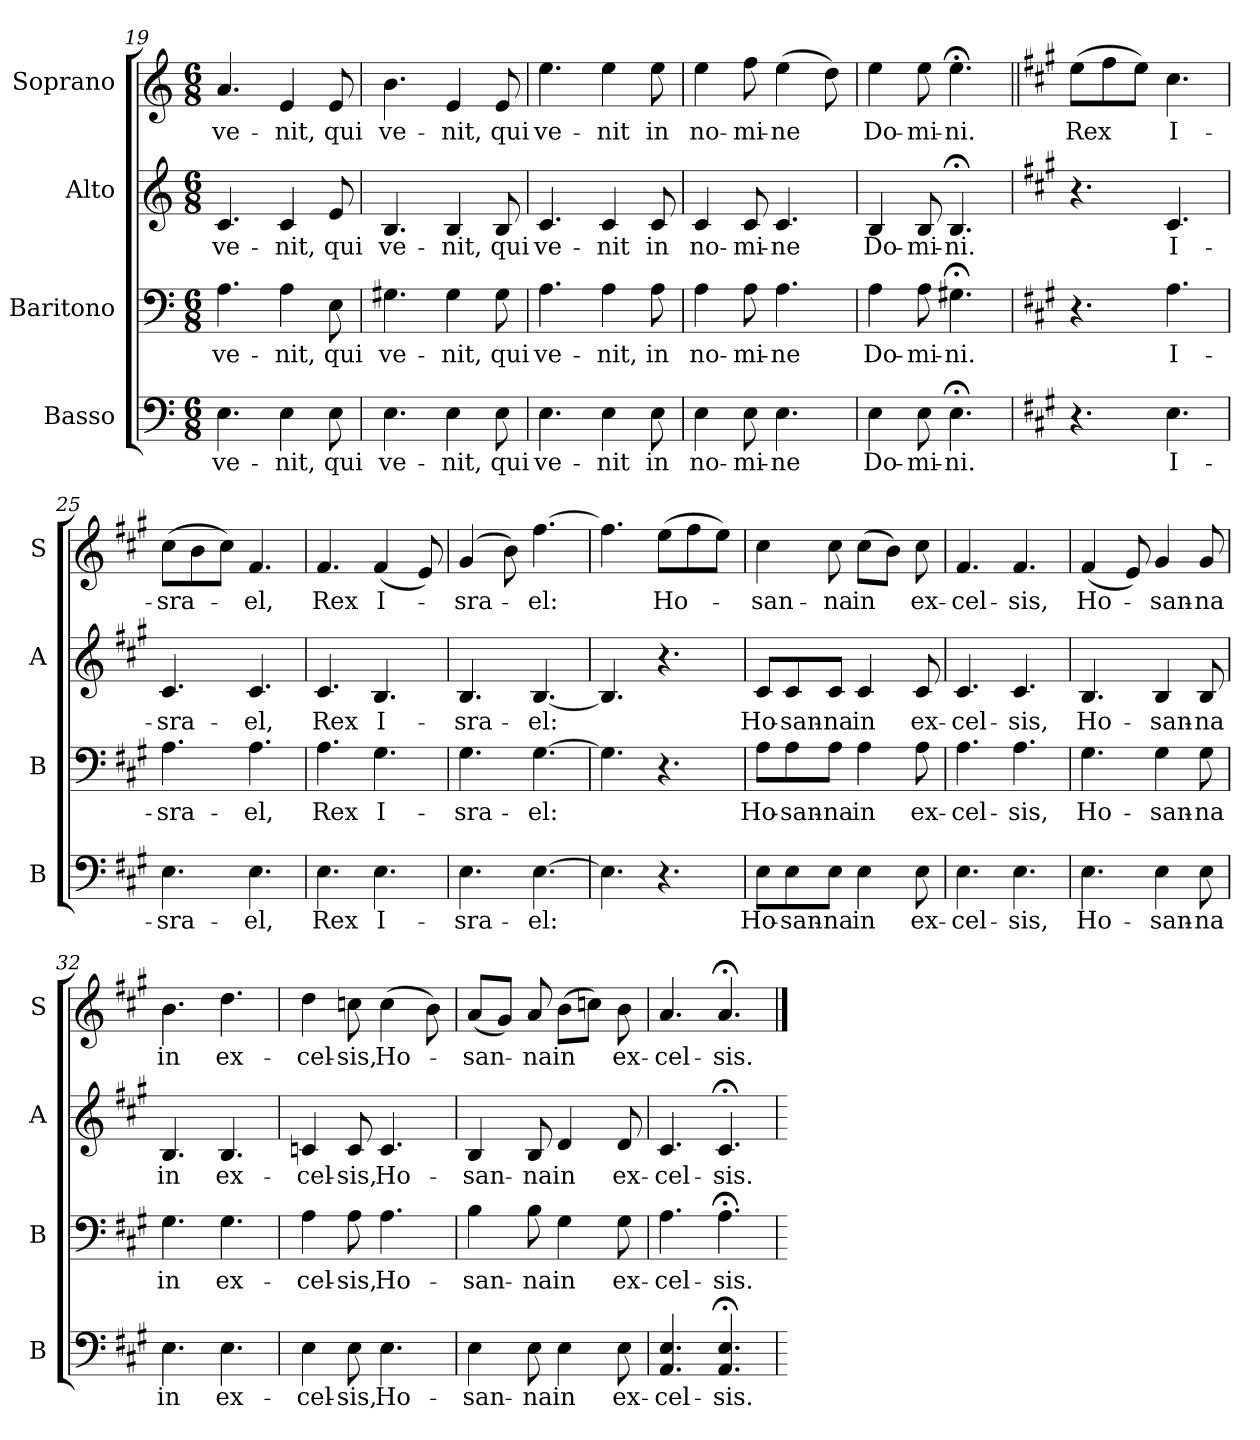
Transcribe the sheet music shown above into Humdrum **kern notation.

**kern	**text	**kern	**text	**kern	**text	**kern	**text
*part4	*part4	*part3	*part3	*part2	*part2	*part1	*part1
*staff4	*staff4	*staff3	*staff3	*staff2	*staff2	*staff1	*staff1
*I"Basso	*	*I"Baritono	*	*I"Alto	*	*I"Soprano	*
*I'B	*	*I'B	*	*I'A	*	*I'S	*
*clefF4	*	*clefF4	*	*clefG2	*	*clefG2	*
*M6/8	*	*M6/8	*	*M6/8	*	*M6/8	*
=19	=19	=19	=19	=19	=19	=19	=19
!	!LO:LY:b:cj	!	!LO:LY:b:cj	!	!LO:LY:b:cj	!	!LO:LY:b:cj
4.E\	ve-	4.A\	ve-	4.c/	ve-	4.a/	ve-
!	!LO:LY:b:cj	!	!LO:LY:b:cj	!	!LO:LY:b:cj	!	!LO:LY:b:cj
4E\	-nit,	4A\	-nit,	4c/	-nit,	4e/	-nit,
!	!LO:LY:b:cj	!	!LO:LY:b:cj	!	!LO:LY:b:cj	!	!LO:LY:b:cj
8E\	qui	8E\	qui	8e/	qui	8e/	qui
=20	=20	=20	=20	=20	=20	=20	=20
!	!LO:LY:b:cj	!	!LO:LY:b:cj	!	!LO:LY:b:cj	!	!LO:LY:b:cj
4.E\	ve-	4.G#X\	ve-	4.B/	ve-	4.b\	ve-
!	!LO:LY:b:cj	!	!LO:LY:b:cj	!	!LO:LY:b:cj	!	!LO:LY:b:cj
4E\	-nit,	4G#\	-nit,	4B/	-nit,	4e/	-nit,
!	!LO:LY:b:cj	!	!LO:LY:b:cj	!	!LO:LY:b:cj	!	!LO:LY:b:cj
8E\	qui	8G#\	qui	8B/	qui	8e/	qui
!!LO:LB:g=z
=21	=21	=21	=21	=21	=21	=21	=21
!	!LO:LY:b:cj	!	!LO:LY:b:cj	!	!LO:LY:b:cj	!	!LO:LY:b:cj
4.E\	ve-	4.A\	ve-	4.c/	ve-	4.ee\	ve-
!	!LO:LY:b:cj	!	!LO:LY:b:cj	!	!LO:LY:b:cj	!	!LO:LY:b:cj
4E\	-nit	4A\	-nit,	4c/	-nit	4ee\	-nit
!	!LO:LY:b:cj	!	!LO:LY:b:cj	!	!LO:LY:b:cj	!	!LO:LY:b:cj
8E\	in	8A\	in	8c/	in	8ee\	in
=22	=22	=22	=22	=22	=22	=22	=22
!	!LO:LY:b:cj	!	!LO:LY:b:cj	!	!LO:LY:b:cj	!	!LO:LY:b:cj
4E\	no-	4A\	no-	4c/	no-	4ee\	no-
!	!LO:LY:b:cj	!	!LO:LY:b:cj	!	!LO:LY:b:cj	!	!LO:LY:b:cj
8E\	-mi-	8A\	-mi-	8c/	-mi-	8ff\	-mi-
!	!LO:LY:b:cj	!	!LO:LY:b:cj	!	!LO:LY:b:cj	!	!LO:LY:b:cj
4.E\	-ne	4.A\	-ne	4.c/	-ne	(>4ee\	-ne
.	.	.	.	.	.	8dd\)	.
=23	=23	=23	=23	=23	=23	=23	=23
!	!LO:LY:b:cj	!	!LO:LY:b:cj	!	!LO:LY:b:cj	!	!LO:LY:b:cj
4E\	Do-	4A\	Do-	4B/	Do-	4ee\	Do-
!	!LO:LY:b:cj	!	!LO:LY:b:cj	!	!LO:LY:b:cj	!	!LO:LY:b:cj
8E\	-mi-	8A\	-mi-	8B/	-mi-	8ee\	-mi-
!	!LO:LY:b:cj	!	!LO:LY:b:cj	!	!LO:LY:b:cj	!	!LO:LY:b:cj
4.E;<\	-ni.	4.G#X;<\	-ni.	4.B;</	-ni.	4.ee;<\	-ni.
=24	=24||	=24	=24||	=24	=24||	=24||	=24||
*k[f#c#g#]	*	*k[f#c#g#]	*	*k[f#c#g#]	*	*k[f#c#g#]	*
*A:	*	*A:	*	*A:	*	*A:	*
!	!	!	!	!	!	!	!LO:LY:b
4.r	.	4.r	.	4.r	.	(>8ee\L	Rex
.	.	.	.	.	.	8ff#\	.
.	.	.	.	.	.	8ee\J)	.
!	!LO:LY:b:cj	!	!LO:LY:b:cj	!	!LO:LY:b:cj	!	!LO:LY:b:cj
4.E\	I-	4.A\	I-	4.c#/	I-	4.cc#\	I-
=25	=25	=25	=25	=25	=25	=25	=25
!	!LO:LY:b:cj	!	!LO:LY:b:cj	!	!LO:LY:b:cj	!	!LO:LY:b:cj
4.E\	-sra-	4.A\	-sra-	4.c#/	-sra-	(>8cc#\L	-sra-
.	.	.	.	.	.	8b\	.
.	.	.	.	.	.	8cc#\J)	.
!	!LO:LY:b:cj	!	!LO:LY:b:cj	!	!LO:LY:b:cj	!	!LO:LY:b:cj
4.E\	-el,	4.A\	-el,	4.c#/	-el,	4.f#/	-el,
!!LO:LB:g=z
=26	=26	=26	=26	=26	=26	=26	=26
!	!LO:LY:b:cj	!	!LO:LY:b:cj	!	!LO:LY:b:cj	!	!LO:LY:b:cj
4.E\	Rex	4.A\	Rex	4.c#/	Rex	4.f#/	Rex
!	!LO:LY:b:cj	!	!LO:LY:b:cj	!	!LO:LY:b:cj	!	!LO:LY:b:cj
4.E\	I-	4.G#\	I-	4.B/	I-	(<4f#/	I-
.	.	.	.	.	.	8e/)	.
=27	=27	=27	=27	=27	=27	=27	=27
!	!LO:LY:b:cj	!	!LO:LY:b:cj	!	!LO:LY:b:cj	!	!LO:LY:b:cj
4.E\	-sra-	4.G#\	-sra-	4.B/	-sra-	(>4g#/	-sra-
.	.	.	.	.	.	8b\)	.
!	!LO:LY:b:cj	!	!LO:LY:b:cj	!	!LO:LY:b:cj	!	!LO:LY:b:cj
[>4.E\	-el:	[>4.G#\	-el:	[<4.B/	-el:	[>4.ff#\	-el:
=28	=28	=28	=28	=28	=28	=28	=28
4.E\]	.	4.G#\]	.	4.B/]	.	4.ff#\]	.
!	!	!	!	!	!	!	!LO:LY:b:cj
4.r	.	4.r	.	4.r	.	(>8ee\L	Ho-
.	.	.	.	.	.	8ff#\	.
.	.	.	.	.	.	8ee\J)	.
=29	=29	=29	=29	=29	=29	=29	=29
!	!LO:LY:b:cj	!	!LO:LY:b:cj	!	!LO:LY:b:cj	!	!LO:LY:b:cj
8E\L	Ho-	8A\L	Ho-	8c#/L	Ho-	4cc#\	-san-
!	!LO:LY:b:cj	!	!LO:LY:b:cj	!	!LO:LY:b:cj	!	!
8E\	-san-	8A\	-san-	8c#/	-san-	.	.
!	!LO:LY:b:cj	!	!LO:LY:b:cj	!	!LO:LY:b:cj	!	!LO:LY:b:cj
8E\J	-na	8A\J	-na	8c#/J	-na	8cc#\	-na
!	!LO:LY:b:cj	!	!LO:LY:b:cj	!	!LO:LY:b:cj	!	!LO:LY:b:cj
4E\	in	4A\	in	4c#/	in	(>8cc#\L	in
.	.	.	.	.	.	8b\J)	.
!	!LO:LY:b:cj	!	!LO:LY:b:cj	!	!LO:LY:b:cj	!	!LO:LY:b:cj
8E\	ex-	8A\	ex-	8c#/	ex-	8cc#\	ex-
=30	=30	=30	=30	=30	=30	=30	=30
!	!LO:LY:b:cj	!	!LO:LY:b:cj	!	!LO:LY:b:cj	!	!LO:LY:b:cj
4.E\	-cel-	4.A\	-cel-	4.c#/	-cel-	4.f#/	-cel-
!	!LO:LY:b:cj	!	!LO:LY:b:cj	!	!LO:LY:b:cj	!	!LO:LY:b:cj
4.E\	-sis,	4.A\	-sis,	4.c#/	-sis,	4.f#/	-sis,
!!LO:PB:g=z
=31	=31	=31	=31	=31	=31	=31	=31
!	!LO:LY:b:cj	!	!LO:LY:b:cj	!	!LO:LY:b:cj	!	!LO:LY:b:cj
4.E\	Ho-	4.G#\	Ho-	4.B/	Ho-	(<4f#/	Ho-
.	.	.	.	.	.	8e/)	.
!	!LO:LY:b:cj	!	!LO:LY:b:cj	!	!LO:LY:b:cj	!	!LO:LY:b:cj
4E\	-san-	4G#\	-san-	4B/	-san-	4g#/	-san-
!	!LO:LY:b:cj	!	!LO:LY:b:cj	!	!LO:LY:b:cj	!	!LO:LY:b:cj
8E\	-na	8G#\	-na	8B/	-na	8g#/	-na
=32	=32	=32	=32	=32	=32	=32	=32
!	!LO:LY:b:cj	!	!LO:LY:b:cj	!	!LO:LY:b:cj	!	!LO:LY:b:cj
4.E\	in	4.G#\	in	4.B/	in	4.b\	in
!	!LO:LY:b:cj	!	!LO:LY:b:cj	!	!LO:LY:b:cj	!	!LO:LY:b:cj
4.E\	ex-	4.G#\	ex-	4.B/	ex-	4.dd\	ex-
=33	=33	=33	=33	=33	=33	=33	=33
!	!LO:LY:b:cj	!	!LO:LY:b:cj	!	!LO:LY:b:cj	!	!LO:LY:b:cj
4E\	-cel-	4A\	-cel-	4cn/	-cel-	4dd\	-cel-
!	!LO:LY:b:cj	!	!LO:LY:b:cj	!	!LO:LY:b:cj	!	!LO:LY:b:cj
8E\	-sis,	8A\	-sis,	8c/	-sis,	8ccn\	-sis,
!	!LO:LY:b:cj	!	!LO:LY:b:cj	!	!LO:LY:b:cj	!	!LO:LY:b:cj
4.E\	Ho-	4.A\	Ho-	4.c/	Ho-	(>4cc\	Ho-
.	.	.	.	.	.	8b\)	.
=34	=34	=34	=34	=34	=34	=34	=34
!	!LO:LY:b:cj	!	!LO:LY:b:cj	!	!LO:LY:b:cj	!	!LO:LY:b:cj
4E\	-san-	4B\	-san-	4B/	-san-	(<8a/L	-san-
.	.	.	.	.	.	8g#/J)	.
!	!LO:LY:b:cj	!	!LO:LY:b:cj	!	!LO:LY:b:cj	!	!LO:LY:b:cj
8E\	-na	8B\	-na	8B/	-na	8a/	-na
!	!LO:LY:b:cj	!	!LO:LY:b:cj	!	!LO:LY:b:cj	!	!LO:LY:b:cj
4E\	in	4G#\	in	4d/	in	(>8b\L	in
.	.	.	.	.	.	8ccn\J)	.
!	!LO:LY:b:cj	!	!LO:LY:b:cj	!	!LO:LY:b:cj	!	!LO:LY:b:cj
8E\	ex-	8G#\	ex-	8d/	ex-	8b\	ex-
=35	=35	=35	=35	=35	=35	=35	=35
!	!LO:LY:b:cj	!	!LO:LY:b:cj	!	!LO:LY:b:cj	!	!LO:LY:b:cj
4.E/ 4.AA/	-cel-	4.A\	-cel-	4.c#/	-cel-	4.a/	-cel-
!	!LO:LY:b:cj	!	!LO:LY:b:cj	!	!LO:LY:b:cj	!	!LO:LY:b:cj
4.E/;< 4.AA/;<	-sis.	4.A;<\	-sis.	4.c#;</	-sis.	4.a;</	-sis.
=	==	=	==	=	==	==	==
*-	*-	*-	*-	*-	*-	*-	*-
